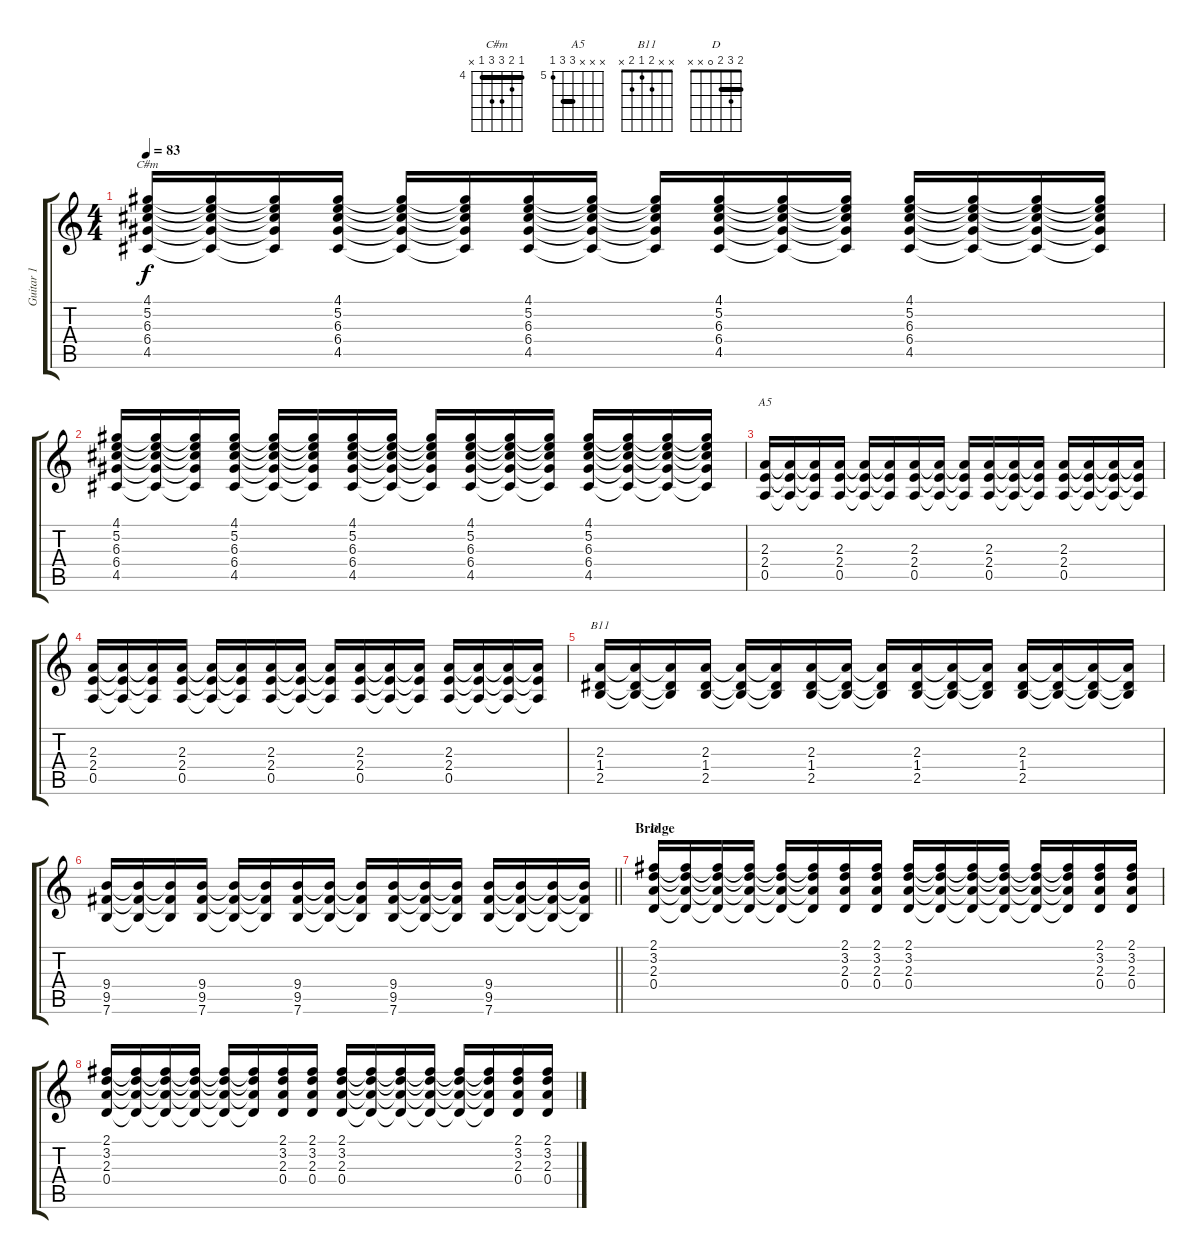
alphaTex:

\track ("Guitar 1" "Guitar 1") {instrument acousticguitarnylon}
\staff {score tabs}
\tuning (E4 B3 G3 D3 A2 E2) {hide}
\chord ("C#m" 4 5 6 6 4 x) {firstfret 4 barre 4}
\chord ("A5" x x x 7 7 5) {firstfret 5 barre 7}
\chord ("B11" x x 2 1 2 x)
\chord ("D" 2 3 2 0 x x) {barre 2}
\ts (4 4)
\tempo 83
\clef g2
\ks c
(4.1 5.2 6.3 6.4 4.5).16{ch "C#m" dy f} (4.1{t} 5.2{t} 6.3{t} 6.4{t} 4.5{t}).16 (4.1{t} 5.2{t} 6.3{t} 6.4{t} 4.5{t}).16 (4.1 5.2 6.3 6.4 4.5).16 (4.1{t} 5.2{t} 6.3{t} 6.4{t} 4.5{t}).16 (4.1{t} 5.2{t} 6.3{t} 6.4{t} 4.5{t}).16 (4.1 5.2 6.3 6.4 4.5).16 (4.1{t} 5.2{t} 6.3{t} 6.4{t} 4.5{t}).16 (4.1{t} 5.2{t} 6.3{t} 6.4{t} 4.5{t}).16 (4.1 5.2 6.3 6.4 4.5).16 (4.1{t} 5.2{t} 6.3{t} 6.4{t} 4.5{t}).16 (4.1{t} 5.2{t} 6.3{t} 6.4{t} 4.5{t}).16 (4.1 5.2 6.3 6.4 4.5).16 (4.1{t} 5.2{t} 6.3{t} 6.4{t} 4.5{t}).16 (4.1{t} 5.2{t} 6.3{t} 6.4{t} 4.5{t}).16 (4.1{t} 5.2{t} 6.3{t} 6.4{t} 4.5{t}).16 |
(4.1 5.2 6.3 6.4 4.5).16 (4.1{t} 5.2{t} 6.3{t} 6.4{t} 4.5{t}).16 (4.1{t} 5.2{t} 6.3{t} 6.4{t} 4.5{t}).16 (4.1 5.2 6.3 6.4 4.5).16 (4.1{t} 5.2{t} 6.3{t} 6.4{t} 4.5{t}).16 (4.1{t} 5.2{t} 6.3{t} 6.4{t} 4.5{t}).16 (4.1 5.2 6.3 6.4 4.5).16 (4.1{t} 5.2{t} 6.3{t} 6.4{t} 4.5{t}).16 (4.1{t} 5.2{t} 6.3{t} 6.4{t} 4.5{t}).16 (4.1 5.2 6.3 6.4 4.5).16 (4.1{t} 5.2{t} 6.3{t} 6.4{t} 4.5{t}).16 (4.1{t} 5.2{t} 6.3{t} 6.4{t} 4.5{t}).16 (4.1 5.2 6.3 6.4 4.5).16 (4.1{t} 5.2{t} 6.3{t} 6.4{t} 4.5{t}).16 (4.1{t} 5.2{t} 6.3{t} 6.4{t} 4.5{t}).16 (4.1{t} 5.2{t} 6.3{t} 6.4{t} 4.5{t}).16 |
(2.3 2.4 0.5).16{ch "A5"} (2.3{t} 2.4{t} 0.5{t}).16 (2.3{t} 2.4{t} 0.5{t}).16 (2.3 2.4 0.5).16 (2.3{t} 2.4{t} 0.5{t}).16 (2.3{t} 2.4{t} 0.5{t}).16 (2.3 2.4 0.5).16 (2.3{t} 2.4{t} 0.5{t}).16 (2.3{t} 2.4{t} 0.5{t}).16 (2.3 2.4 0.5).16 (2.3{t} 2.4{t} 0.5{t}).16 (2.3{t} 2.4{t} 0.5{t}).16 (2.3 2.4 0.5).16 (2.3{t} 2.4{t} 0.5{t}).16 (2.3{t} 2.4{t} 0.5{t}).16 (2.3{t} 2.4{t} 0.5{t}).16 |
(2.3 2.4 0.5).16 (2.3{t} 2.4{t} 0.5{t}).16 (2.3{t} 2.4{t} 0.5{t}).16 (2.3 2.4 0.5).16 (2.3{t} 2.4{t} 0.5{t}).16 (2.3{t} 2.4{t} 0.5{t}).16 (2.3 2.4 0.5).16 (2.3{t} 2.4{t} 0.5{t}).16 (2.3{t} 2.4{t} 0.5{t}).16 (2.3 2.4 0.5).16 (2.3{t} 2.4{t} 0.5{t}).16 (2.3{t} 2.4{t} 0.5{t}).16 (2.3 2.4 0.5).16 (2.3{t} 2.4{t} 0.5{t}).16 (2.3{t} 2.4{t} 0.5{t}).16 (2.3{t} 2.4{t} 0.5{t}).16 |
(2.3 1.4 2.5).16{ch "B11"} (2.3{t} 1.4{t} 2.5{t}).16 (2.3{t} 1.4{t} 2.5{t}).16 (2.3 1.4 2.5).16 (2.3{t} 1.4{t} 2.5{t}).16 (2.3{t} 1.4{t} 2.5{t}).16 (2.3 1.4 2.5).16 (2.3{t} 1.4{t} 2.5{t}).16 (2.3{t} 1.4{t} 2.5{t}).16 (2.3 1.4 2.5).16 (2.3{t} 1.4{t} 2.5{t}).16 (2.3{t} 1.4{t} 2.5{t}).16 (2.3 1.4 2.5).16 (2.3{t} 1.4{t} 2.5{t}).16 (2.3{t} 1.4{t} 2.5{t}).16 (2.3{t} 1.4{t} 2.5{t}).16 |
\barLineRight lightlight
(9.4 9.5 7.6).16 (9.4{t} 9.5{t} 7.6{t}).16 (9.4{t} 9.5{t} 7.6{t}).16 (9.4 9.5 7.6).16 (9.4{t} 9.5{t} 7.6{t}).16 (9.4{t} 9.5{t} 7.6{t}).16 (9.4 9.5 7.6).16 (9.4{t} 9.5{t} 7.6{t}).16 (9.4{t} 9.5{t} 7.6{t}).16 (9.4 9.5 7.6).16 (9.4{t} 9.5{t} 7.6{t}).16 (9.4{t} 9.5{t} 7.6{t}).16 (9.4 9.5 7.6).16 (9.4{t} 9.5{t} 7.6{t}).16 (9.4{t} 9.5{t} 7.6{t}).16 (9.4{t} 9.5{t} 7.6{t}).16 |
\section ("" "Bridge")
(2.1 3.2 2.3 0.4).16{ch "D"} (2.1{t} 3.2{t} 2.3{t} 0.4{t}).16 (2.1{t} 3.2{t} 2.3{t} 0.4{t}).16 (2.1{t} 3.2{t} 2.3{t} 0.4{t}).16 (2.1{t} 3.2{t} 2.3{t} 0.4{t}).16 (2.1{t} 3.2{t} 2.3{t} 0.4{t}).16 (2.1 3.2 2.3 0.4).16 (2.1 3.2 2.3 0.4).16 (2.1 3.2 2.3 0.4).16 (2.1{t} 3.2{t} 2.3{t} 0.4{t}).16 (2.1{t} 3.2{t} 2.3{t} 0.4{t}).16 (2.1{t} 3.2{t} 2.3{t} 0.4{t}).16 (2.1{t} 3.2{t} 2.3{t} 0.4{t}).16 (2.1{t} 3.2{t} 2.3{t} 0.4{t}).16 (2.1 3.2 2.3 0.4).16 (2.1 3.2 2.3 0.4).16 |
(2.1 3.2 2.3 0.4).16 (2.1{t} 3.2{t} 2.3{t} 0.4{t}).16 (2.1{t} 3.2{t} 2.3{t} 0.4{t}).16 (2.1{t} 3.2{t} 2.3{t} 0.4{t}).16 (2.1{t} 3.2{t} 2.3{t} 0.4{t}).16 (2.1{t} 3.2{t} 2.3{t} 0.4{t}).16 (2.1 3.2 2.3 0.4).16 (2.1 3.2 2.3 0.4).16 (2.1 3.2 2.3 0.4).16 (2.1{t} 3.2{t} 2.3{t} 0.4{t}).16 (2.1{t} 3.2{t} 2.3{t} 0.4{t}).16 (2.1{t} 3.2{t} 2.3{t} 0.4{t}).16 (2.1{t} 3.2{t} 2.3{t} 0.4{t}).16 (2.1{t} 3.2{t} 2.3{t} 0.4{t}).16 (2.1 3.2 2.3 0.4).16 (2.1 3.2 2.3 0.4).16
